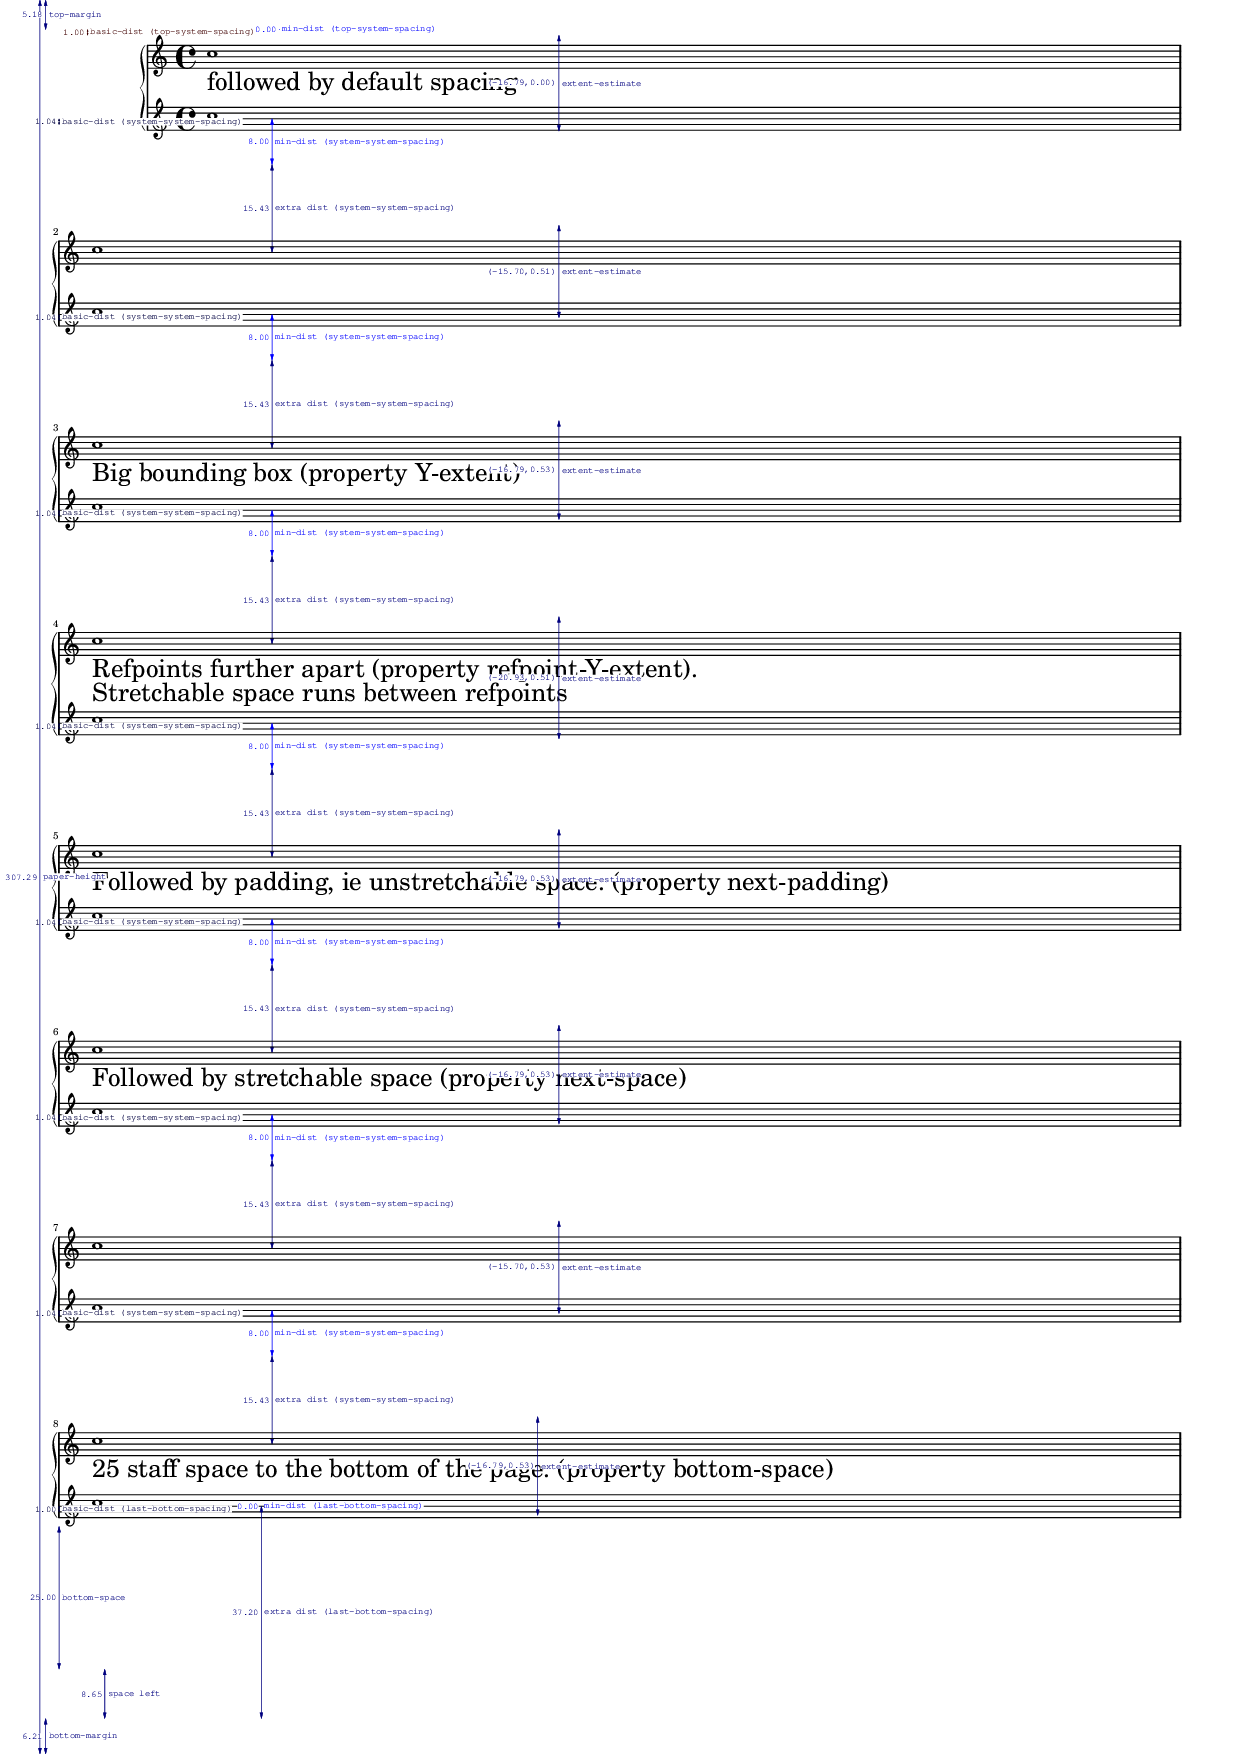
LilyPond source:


\header {

  texidoc = "By setting properties in NonMusicalPaperColumn, vertical
spacing of page layout can be adjusted.

For technical reasons, @code{overrideProperty} has to be used for
setting properties on individual object. @code{\\override} may still be
used for global overrides.

By setting @code{annotate-spacing}, we can see the effect of each property.
"

}

\version "2.12.0"

#(set-global-staff-size 11)

\book {
  \score {
    \relative c'' \new PianoStaff <<
      \new Voice  {
	c1_"followed by default spacing"\break
	c\break

	\overrideProperty
	#"Score.NonMusicalPaperColumn"
	#'line-break-system-details
	#'((Y-extent . (-30 . 10)))
	c_"Big bounding box (property Y-extent)"\break

	\overrideProperty
	#"Score.NonMusicalPaperColumn"
	#'line-break-system-details
	#'((refpoint-Y-extent . (-37 . -10)))
	c_\markup {
	  \column {
	    "Refpoints further apart (property refpoint-Y-extent)."
	    "Stretchable space runs between refpoints"
	  }
	}
	
	\break
	
	\overrideProperty
	#"Score.NonMusicalPaperColumn"
	#'line-break-system-details
	#'((next-padding . 10))

	c_"Followed by padding, ie unstretchable space. (property next-padding)" \break
	\overrideProperty
	#"Score.NonMusicalPaperColumn"
	#'line-break-system-details
	#'((next-space . 20))
	c_"Followed by stretchable space (property next-space)"\break
	c\break
	\overrideProperty
	#"Score.NonMusicalPaperColumn" #'line-break-system-details
	#'((bottom-space . 25.0)) 
	c_"25 staff space to the bottom of the page. (property bottom-space)"\break


      }
      { c1 c c c c c c c }
    >>
  }
  \paper {
    ragged-last-bottom = ##f
    annotate-spacing = ##t
    between-system-space = 1.0
    #(set! text-font-defaults
      (acons
       'font-size 6
       text-font-defaults)
      
    )
  }
}
